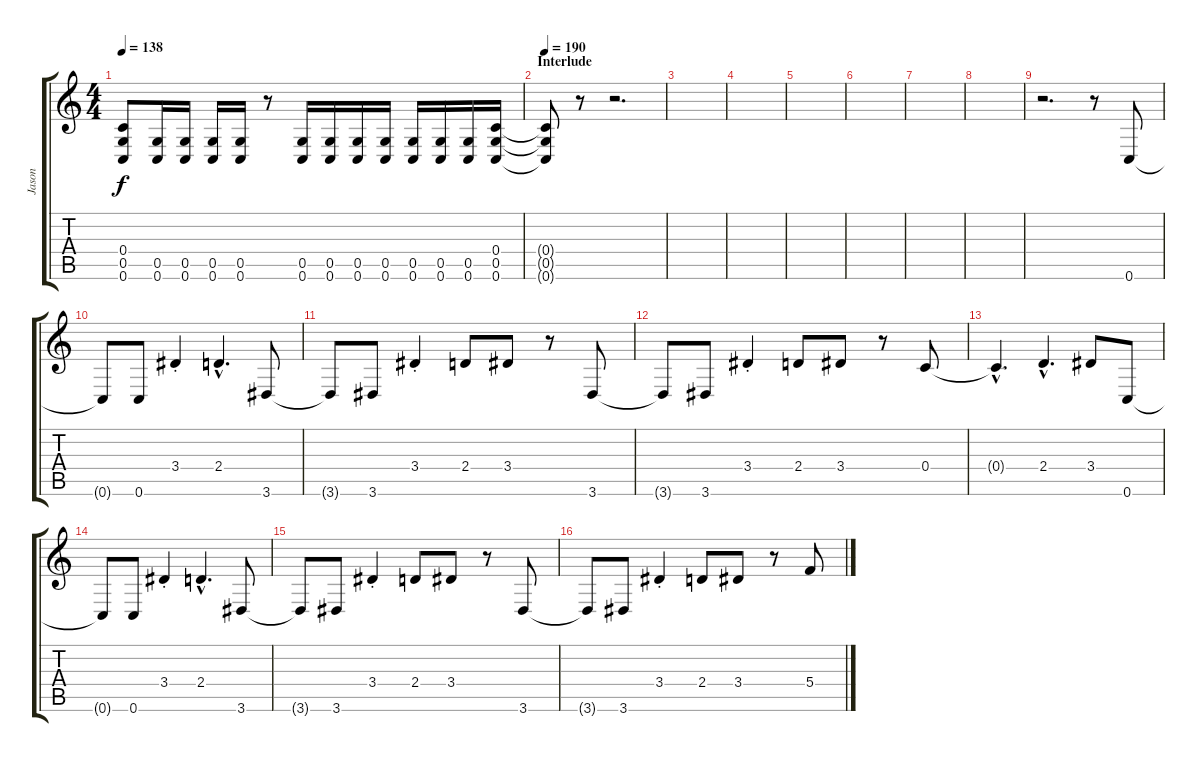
\track ("Jason" "Jason") {instrument overdrivenguitar}
\staff {score tabs}
\tuning (D4 A3 F3 C3 G2 C2) {hide}
\ts (4 4)
\tempo 138
\clef g2
\ks c
(0.4{t} 0.5{t} 0.6{t}).8{dy f} (0.5 0.6).16 (0.5 0.6).16 (0.5 0.6).16 (0.5 0.6).16 r.8 (0.5 0.6).16 (0.5 0.6).16 (0.5 0.6).16 (0.5 0.6).16 (0.5 0.6).16 (0.5 0.6).16 (0.5 0.6).16 (0.4 0.5 0.6).16 |
\section ("" "Interlude")
\tempo 190
(0.4{t} 0.5{t} 0.6{t}).8 r.8 r.2{d} |
|
|
|
|
|
|
r.2{d} r.8 0.6.8 |
0.6{t}.8 0.6.8 3.4{st}.4 2.4{hac}.4{d} 3.6.8 |
3.6{t}.8 3.6.8 3.4{st}.4 2.4.8 3.4.8 r.8 3.6.8 |
3.6{t}.8 3.6.8 3.4{st}.4 2.4.8 3.4.8 r.8 0.4.8 |
0.4{hac t}.4{d} 2.4{hac}.4{d} 3.4.8 0.6.8 |
0.6{t}.8 0.6.8 3.4{st}.4 2.4{hac}.4{d} 3.6.8 |
3.6{t}.8 3.6.8 3.4{st}.4 2.4.8 3.4.8 r.8 3.6.8 |
3.6{t}.8 3.6.8 3.4{st}.4 2.4.8 3.4.8 r.8 5.4.8
